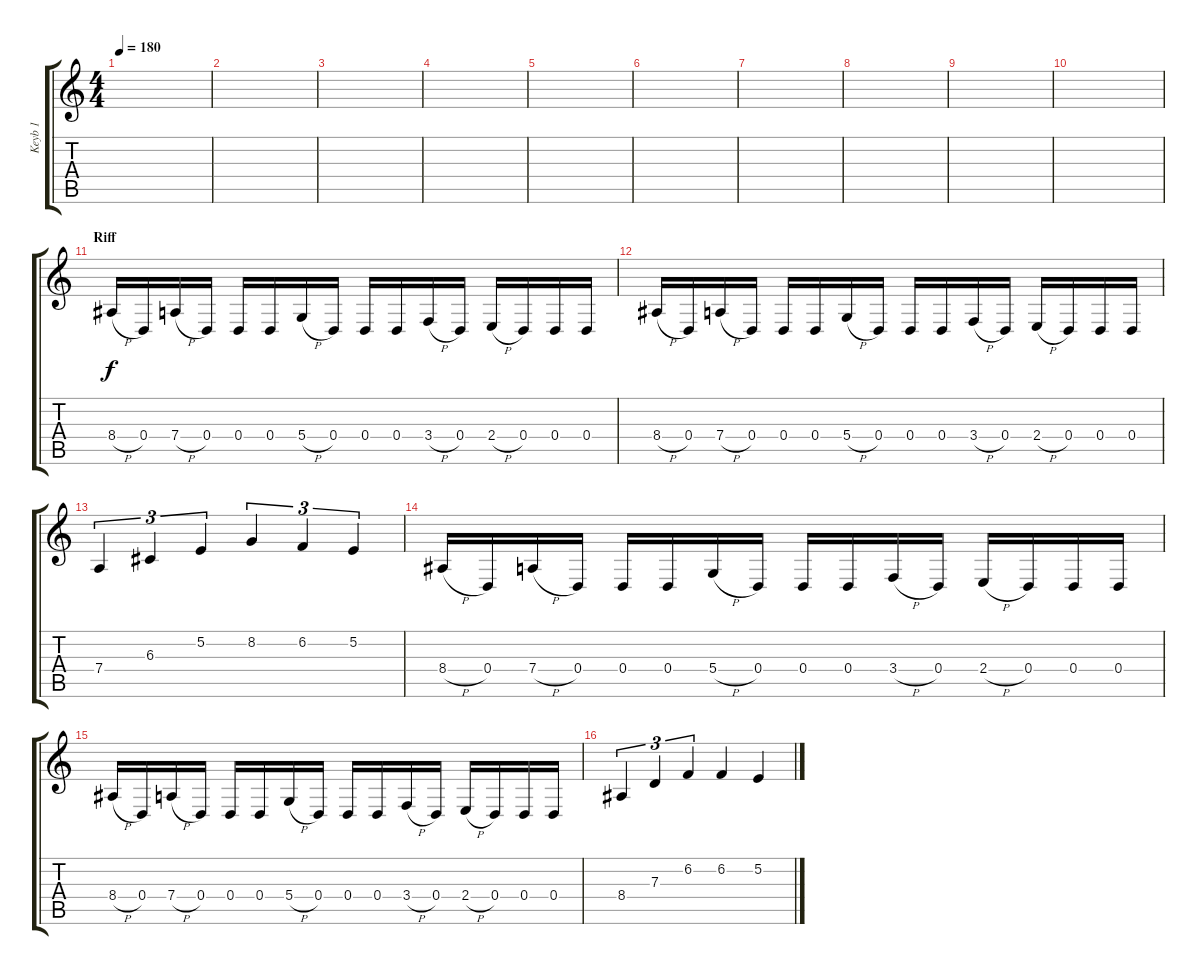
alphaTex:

\track ("Keyb 1" "Keyb 1") {instrument harpsichord}
\staff {score tabs}
\tuning (E4 B3 G3 D3 A2 E2) {hide}
\ts (4 4)
\tempo 180
\clef g2
\ks c
|
|
|
|
|
|
|
|
|
|
\section ("" "Riff")
8.4{h}.16 0.4.16 7.4{h}.16 0.4.16 0.4.16 0.4.16 5.4{h}.16 0.4.16 0.4.16 0.4.16 3.4{h}.16 0.4.16 2.4{h}.16 0.4.16 0.4.16 0.4.16 |
8.4{h}.16 0.4.16 7.4{h}.16 0.4.16 0.4.16 0.4.16 5.4{h}.16 0.4.16 0.4.16 0.4.16 3.4{h}.16 0.4.16 2.4{h}.16 0.4.16 0.4.16 0.4.16 |
7.4.4{tu (3 2)} 6.3.4{tu (3 2)} 5.2.4{tu (3 2)} 8.2.4{tu (3 2)} 6.2.4{tu (3 2)} 5.2.4{tu (3 2)} |
8.4{h}.16 0.4.16 7.4{h}.16 0.4.16 0.4.16 0.4.16 5.4{h}.16 0.4.16 0.4.16 0.4.16 3.4{h}.16 0.4.16 2.4{h}.16 0.4.16 0.4.16 0.4.16 |
8.4{h}.16 0.4.16 7.4{h}.16 0.4.16 0.4.16 0.4.16 5.4{h}.16 0.4.16 0.4.16 0.4.16 3.4{h}.16 0.4.16 2.4{h}.16 0.4.16 0.4.16 0.4.16 |
8.4.4{tu (3 2)} 7.3.4{tu (3 2)} 6.2.4{tu (3 2)} 6.2.4 5.2.4
